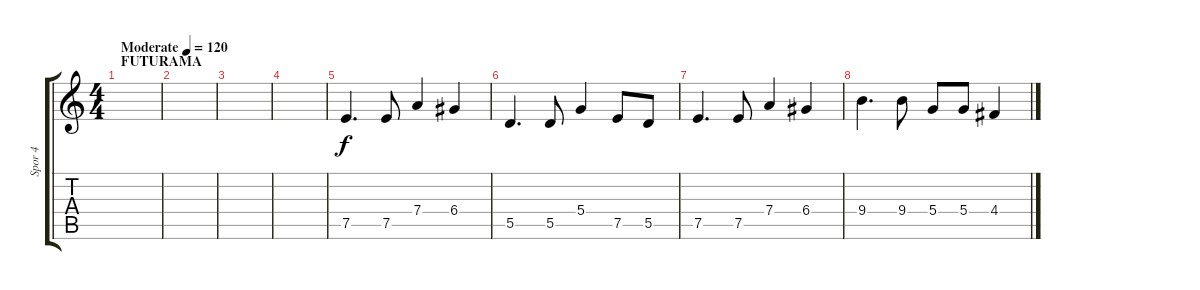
\track ("Spor 4" "Spor 4") {instrument distortionguitar}
\staff {score tabs}
\tuning (E4 B3 G3 D3 A2 E2) {hide}
\ts (4 4)
\section ("" "FUTURAMA")
\tempo (120 "Moderate")
\clef g2
\ks c
|
|
|
|
7.5.4{d} 7.5.8 7.4.4 6.4.4 |
5.5.4{d} 5.5.8 5.4.4 7.5.8 5.5.8 |
7.5.4{d} 7.5.8 7.4.4 6.4.4 |
9.4.4{d} 9.4.8 5.4.8 5.4.8 4.4.4
